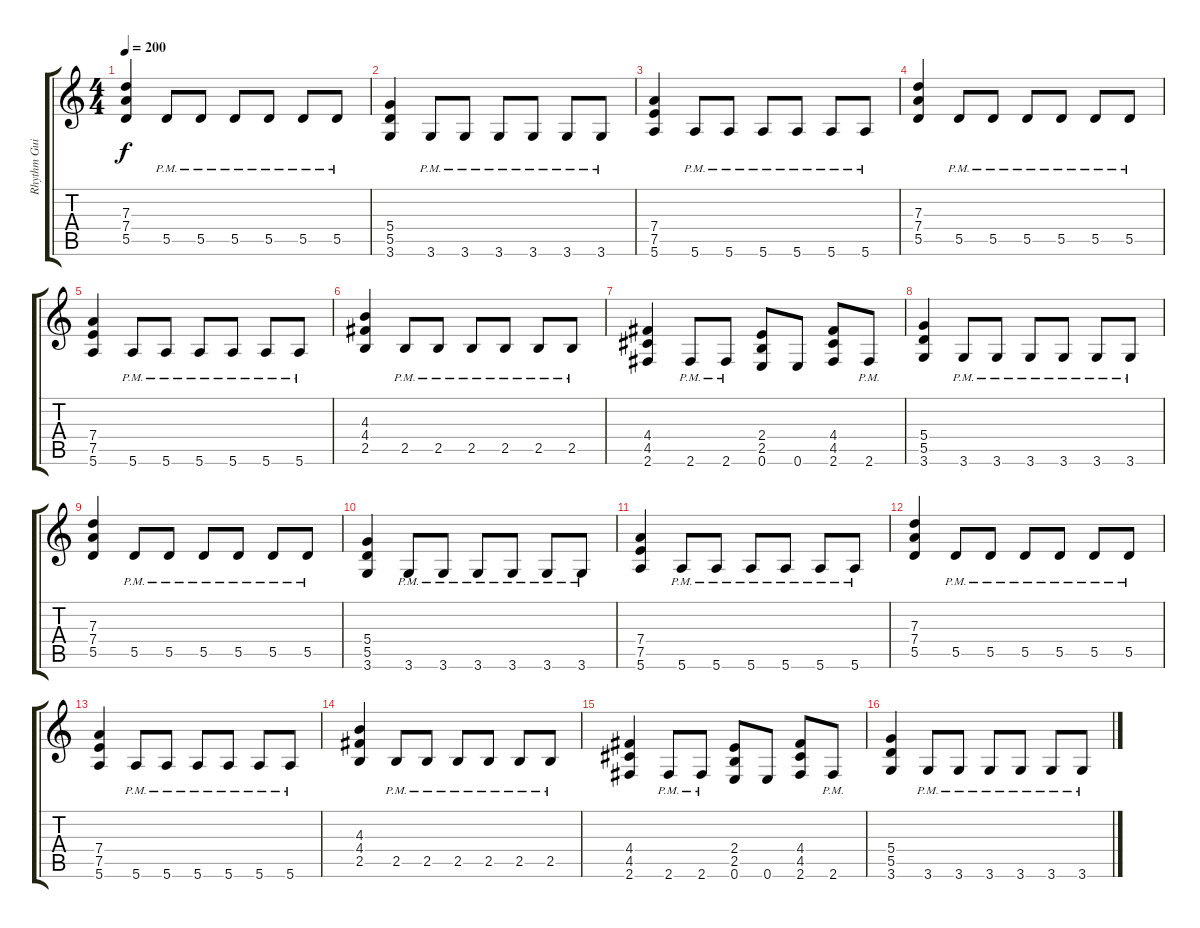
\track ("Rhythm Guitar" "Rhythm Gui") {instrument distortionguitar}
\staff {score tabs}
\tuning (E4 B3 G3 D3 A2 E2) {hide}
\ts (4 4)
\tempo 200
\clef g2
\ks c
(7.3 7.4 5.5).4{dy f} 5.5{pm}.8 5.5{pm}.8 5.5{pm}.8 5.5{pm}.8 5.5{pm}.8 5.5{pm}.8 |
(5.4 5.5 3.6).4 3.6{pm}.8 3.6{pm}.8 3.6{pm}.8 3.6{pm}.8 3.6{pm}.8 3.6{pm}.8 |
(7.4 7.5 5.6).4 5.6{pm}.8 5.6{pm}.8 5.6{pm}.8 5.6{pm}.8 5.6{pm}.8 5.6{pm}.8 |
(7.3 7.4 5.5).4 5.5{pm}.8 5.5{pm}.8 5.5{pm}.8 5.5{pm}.8 5.5{pm}.8 5.5{pm}.8 |
(7.4 7.5 5.6).4 5.6{pm}.8 5.6{pm}.8 5.6{pm}.8 5.6{pm}.8 5.6{pm}.8 5.6{pm}.8 |
(4.3 4.4 2.5).4 2.5{pm}.8 2.5{pm}.8 2.5{pm}.8 2.5{pm}.8 2.5{pm}.8 2.5{pm}.8 |
(4.4 4.5 2.6).4 2.6{pm}.8 2.6{pm}.8 (2.4 2.5 0.6).8 0.6.8 (4.4 4.5 2.6).8 2.6{pm}.8 |
(5.4 5.5 3.6).4 3.6{pm}.8 3.6{pm}.8 3.6{pm}.8 3.6{pm}.8 3.6{pm}.8 3.6{pm}.8 |
(7.3 7.4 5.5).4 5.5{pm}.8 5.5{pm}.8 5.5{pm}.8 5.5{pm}.8 5.5{pm}.8 5.5{pm}.8 |
(5.4 5.5 3.6).4 3.6{pm}.8 3.6{pm}.8 3.6{pm}.8 3.6{pm}.8 3.6{pm}.8 3.6{pm}.8 |
(7.4 7.5 5.6).4 5.6{pm}.8 5.6{pm}.8 5.6{pm}.8 5.6{pm}.8 5.6{pm}.8 5.6{pm}.8 |
(7.3 7.4 5.5).4 5.5{pm}.8 5.5{pm}.8 5.5{pm}.8 5.5{pm}.8 5.5{pm}.8 5.5{pm}.8 |
(7.4 7.5 5.6).4 5.6{pm}.8 5.6{pm}.8 5.6{pm}.8 5.6{pm}.8 5.6{pm}.8 5.6{pm}.8 |
(4.3 4.4 2.5).4 2.5{pm}.8 2.5{pm}.8 2.5{pm}.8 2.5{pm}.8 2.5{pm}.8 2.5{pm}.8 |
(4.4 4.5 2.6).4 2.6{pm}.8 2.6{pm}.8 (2.4 2.5 0.6).8 0.6.8 (4.4 4.5 2.6).8 2.6{pm}.8 |
(5.4 5.5 3.6).4 3.6{pm}.8 3.6{pm}.8 3.6{pm}.8 3.6{pm}.8 3.6{pm}.8 3.6{pm}.8
